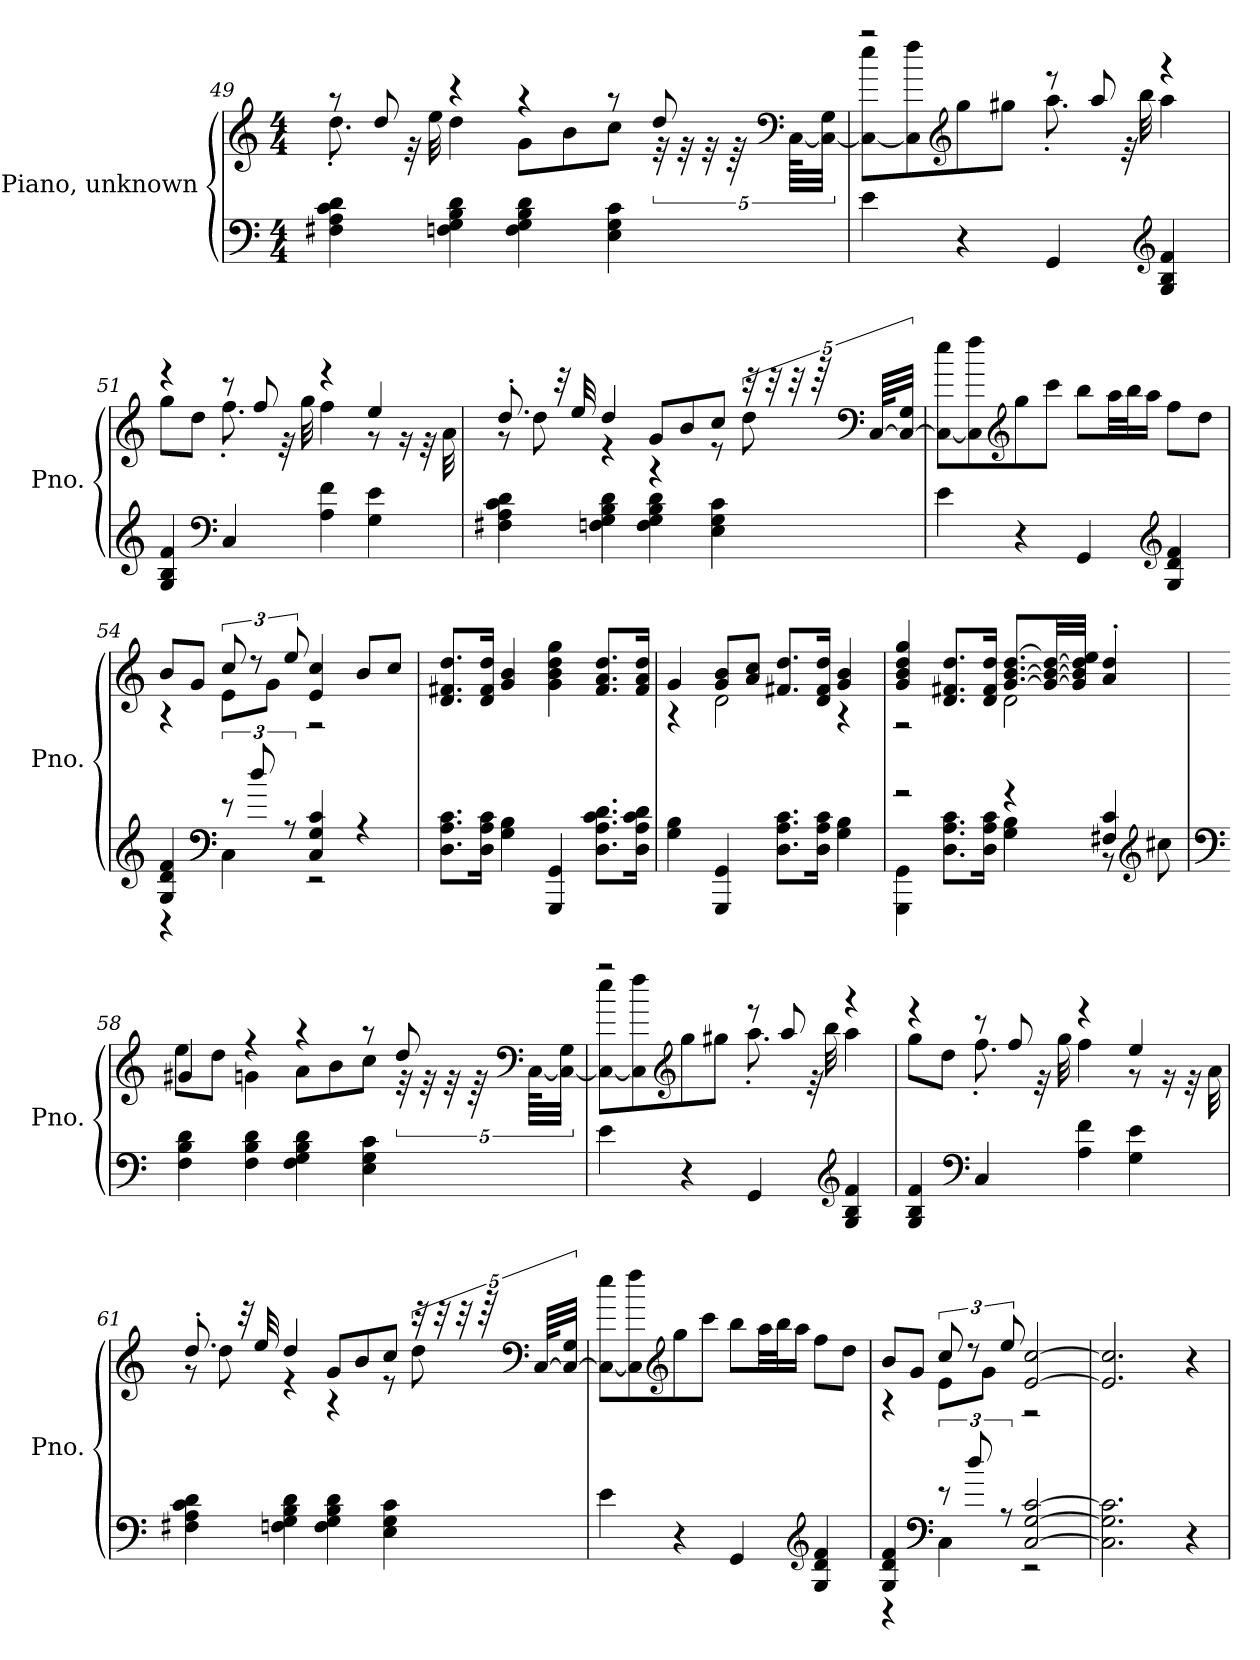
**kern	**kern
*part1	*part1
*staff2	*staff1
*I"Piano, unknown	*
*I'Pno.	*
!!LO:LB:g=z
*clefF4	*clefG2
*k[]	*k[]
*M4/4	*M4/4
=49	=49
*	*^
4F#X\ 4A\ 4c\ 4d\	8r	8.dd'\
.	8dd/	.
.	.	32r
.	.	32ee\
4Fn\ 4G\ 4B\ 4d\	4r	4dd\
4F\ 4G\ 4B\ 4d\	4r	8g\L
.	.	8b\
4E\ 4G\ 4c\	8r	8cc\J
.	8dd/	40r
.	.	40r
.	.	40r
.	.	80r
*	*clefF4	*
.	.	[80C\KLLL
.	.	40C\_ 40G\JJJ
=50	=50	=50
4e\	2r	8C\_ 8ee\L
.	.	8C\] 8ff\
*	*clefG2	*
4r	.	8gg\
.	.	8gg#X\J
4GG/	8r	8.aa'\
.	8aa/	.
.	.	32r
.	.	32bb\
*clefG2	*	*
4G/ 4B/ 4f/	4r	4aa\
!!LO:LB:g=z	!!
=51	=51	=51
4G/ 4B/ 4f/	4r	8gg\L
.	.	8dd\J
*clefF4	*	*
4C/	8r	8.ff'\
.	8ff/	.
.	.	32r
.	.	32gg\
4A\ 4f\	4r	4ff\
4G\ 4e\	4ee/	8r
.	.	16r
.	.	32r
.	.	32a\
=52	=52	=52
4F#X\ 4A\ 4c\ 4d\	8.dd'/	8r
.	.	8dd\
.	32r	.
.	32ee/	.
4Fn\ 4G\ 4B\ 4d\	4dd/	4r
4F\ 4G\ 4B\ 4d\	8g/L	4r
.	8b/	.
4E\ 4G\ 4c\	8cc/J	8r
.	40r	8dd\
.	40r	.
.	40r	.
.	80r	.
*	*clefF4	*
.	[80C/KLLL	.
.	40C/_ 40G/JJJ	.
*	*v	*v
!!LO:PB:g=z
=53	=53
4e\	8C\_ 8ee\L
.	8C\] 8ff\
*	*clefG2
4r	8gg\
.	8ccc\J
4GG/	8bb\L
.	32aa\LL
.	32bb\J
.	16aa\JJ
*clefG2	*
4G/ 4d/ 4f/	8ff\L
.	8dd\J
=54	=54
*^	*^
4G/ 4d/ 4f/	4r	8b/L	4r
.	.	8g/J	.
*clefF4	*	*	*
12r	4C\	12cc/	8e\L
12dd/	.	12r	.
.	.	.	8g\J
12r	.	12ee/	.
4C/ 4G/ 4c/	2r	4e/ 4cc/	2r
4r	.	8b/L	.
.	.	8cc/J	.
*v	*v	*	*
*	*v	*v
=55	=55
8.D\ 8.A\ 8.c\L	8.d/ 8.f#X/ 8.dd/L
16D\ 16A\ 16c\Jk	16d/ 16f#/ 16dd/Jk
4G\ 4B\	4g/ 4b/
4GGG/ 4GG/	4g\ 4b\ 4dd\ 4gg\
8.D\ 8.A\ 8.c\ 8.d\L	8.f#/ 8.a/ 8.dd/L
16D\ 16A\ 16c\ 16d\Jk	16f#/ 16a/ 16dd/Jk
=56	=56
*	*^
4G\ 4B\	4g/	4r
4GGG/ 4GG/	8g/ 8b/L	2d\
.	8a/ 8cc/J	.
8.D\ 8.A\ 8.c\L	8.f#X/ 8.dd/L	.
16D\ 16A\ 16c\Jk	16d/ 16f#/ 16dd/Jk	.
4G\ 4B\	4g/ 4b/	4r
!!LO:LB:g=z	!!
=57	=57	=57
*^	*	*
2r	4GGG\ 4GG\	4g/ 4b/ 4dd/ 4gg/	2r
.	8.D\ 8.A\ 8.c\L	8.d/ 8.f#X/ 8.dd/L	.
.	16D\ 16A\ 16c\Jk	16d/ 16f#/ 16dd/Jk	.
4r	4G\ 4B\	[8.g/ [8.b/ [8.dd/L	2d\
.	.	32g/_ 32b/_ 32dd/_LL	.
.	.	32g/] 32b/] 32dd/] 32ee/JJJ	.
4F#X/ 4c/	8r	4a/' 4dd/'	.
*clefG2	*	*	*
.	8cc#X\	.	.
*v	*v	*	*
=58	=58	=58
*clefF4	*	*
4F\ 4B\ 4d\	4g#X/	8ee\L
.	.	8dd\J
4F\ 4B\ 4d\	4r	4gn\
4F\ 4G\ 4B\ 4d\	4r	8a\L
.	.	8b\
4E\ 4G\ 4c\	8r	8cc\J
.	8dd/	40r
.	.	40r
.	.	40r
.	.	80r
*	*clefF4	*
.	.	[80C\KLLL
.	.	40C\_ 40G\JJJ
!!LO:LB:g=z	!!
=59	=59	=59
4e\	2r	8C\_ 8ee\L
.	.	8C\] 8ff\
*	*clefG2	*
4r	.	8gg\
.	.	8gg#X\J
4GG/	8r	8.aa'\
.	8aa/	.
.	.	32r
.	.	32bb\
*clefG2	*	*
4G/ 4B/ 4f/	4r	4aa\
=60	=60	=60
4G/ 4B/ 4f/	4r	8gg\L
.	.	8dd\J
*clefF4	*	*
4C/	8r	8.ff'\
.	8ff/	.
.	.	32r
.	.	32gg\
4A\ 4f\	4r	4ff\
4G\ 4e\	4ee/	8r
.	.	16r
.	.	32r
.	.	32a\
!!LO:LB:g=z	!!
=61	=61	=61
4F#X\ 4A\ 4c\ 4d\	8.dd'/	8r
.	.	8dd\
.	32r	.
.	32ee/	.
4Fn\ 4G\ 4B\ 4d\	4dd/	4r
4F\ 4G\ 4B\ 4d\	8g/L	4r
.	8b/	.
4E\ 4G\ 4c\	8cc/J	8r
.	40r	8dd\
.	40r	.
.	40r	.
.	80r	.
*	*clefF4	*
.	[80C/KLLL	.
.	40C/_ 40G/JJJ	.
*	*v	*v
=62	=62
4e\	8C\_ 8ee\L
.	8C\] 8ff\
*	*clefG2
4r	8gg\
.	8ccc\J
4GG/	8bb\L
.	32aa\LL
.	32bb\J
.	16aa\JJ
*clefG2	*
4G/ 4d/ 4f/	8ff\L
.	8dd\J
=63	=63
*^	*^
4G/ 4d/ 4f/	4r	8b/L	4r
.	.	8g/J	.
*clefF4	*	*	*
12r	4C\	12cc/	8e\L
12dd/	.	12r	.
.	.	.	8g\J
12r	.	12ee/	.
[2C/ [2G/ [2c/	2r	[2e/ [2cc/	2r
*v	*v	*	*
*	*v	*v
!!LO:LB:g=z
=64	=64
2.C\] 2.G\] 2.c\]	2.e/] 2.cc/]
4r	4r
=	=
*-	*-
